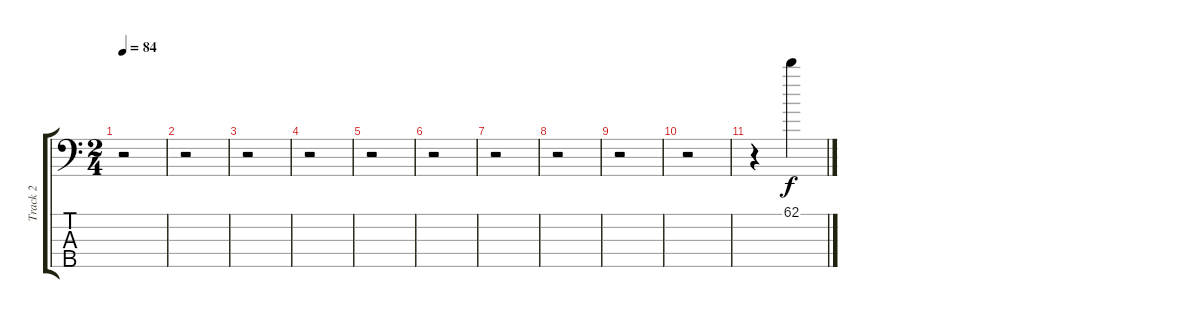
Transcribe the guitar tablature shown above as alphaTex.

\track ("Track 2" "Track 2") {instrument acousticgrandpiano}
\staff {score tabs}
\tuning (C-1 C-1 C-1 C-1 C-1) {hide}
\ts (2 4)
\tempo 84
\clef f4
\ks c
r.2{dy f} |
r.2 |
r.2 |
r.2 |
r.2 |
r.2 |
r.2 |
r.2 |
r.2 |
r.2 |
r.4 62.1.4
